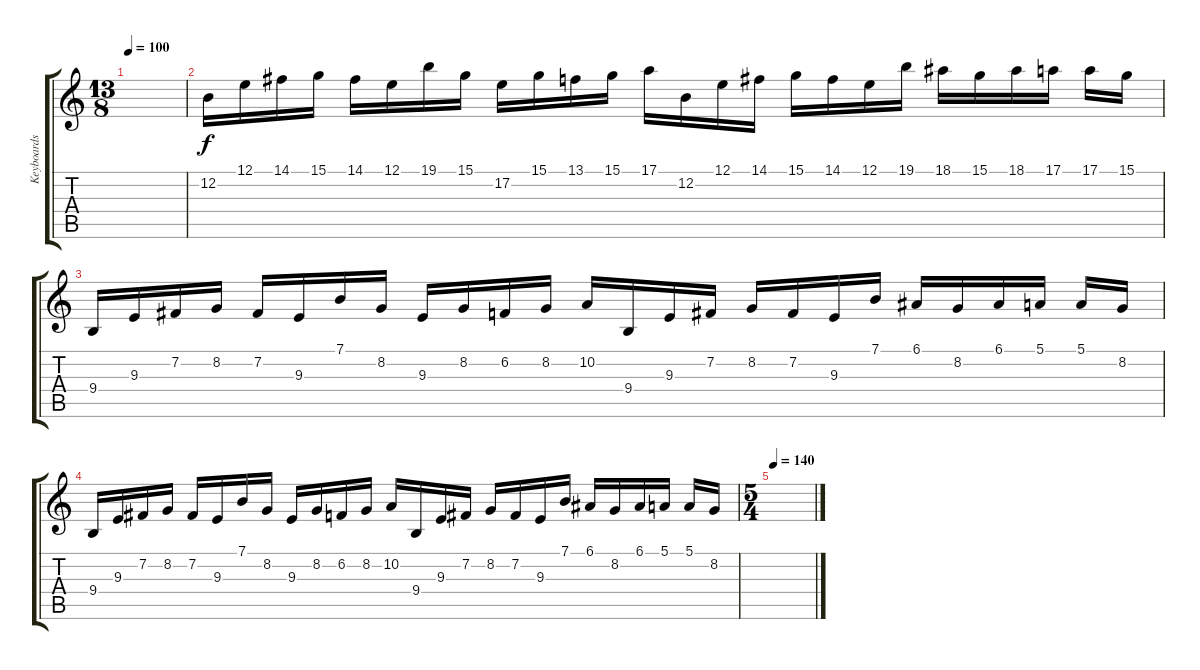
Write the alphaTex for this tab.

\track ("Keyboards" "Keyboards") {instrument lead3calliope}
\staff {score tabs}
\tuning (E4 B3 G3 D3 A2 E2) {hide}
\ts (13 8)
\tempo 100
\clef g2
\ks c
|
12.2.16 12.1.16 14.1.16 15.1.16 14.1.16 12.1.16 19.1.16 15.1.16 17.2.16 15.1.16 13.1.16 15.1.16 17.1.16 12.2.16 12.1.16 14.1.16 15.1.16 14.1.16 12.1.16 19.1.16 18.1.16 15.1.16 18.1.16 17.1.16 17.1.16 15.1.16 |
9.4.16 9.3.16 7.2.16 8.2.16 7.2.16 9.3.16 7.1.16 8.2.16 9.3.16 8.2.16 6.2.16 8.2.16 10.2.16 9.4.16 9.3.16 7.2.16 8.2.16 7.2.16 9.3.16 7.1.16 6.1.16 8.2.16 6.1.16 5.1.16 5.1.16 8.2.16 |
9.4.16 9.3.16 7.2.16 8.2.16 7.2.16 9.3.16 7.1.16 8.2.16 9.3.16 8.2.16 6.2.16 8.2.16 10.2.16 9.4.16 9.3.16 7.2.16 8.2.16 7.2.16 9.3.16 7.1.16 6.1.16 8.2.16 6.1.16 5.1.16 5.1.16 8.2.16 |
\ts (5 4)
\tempo 140
